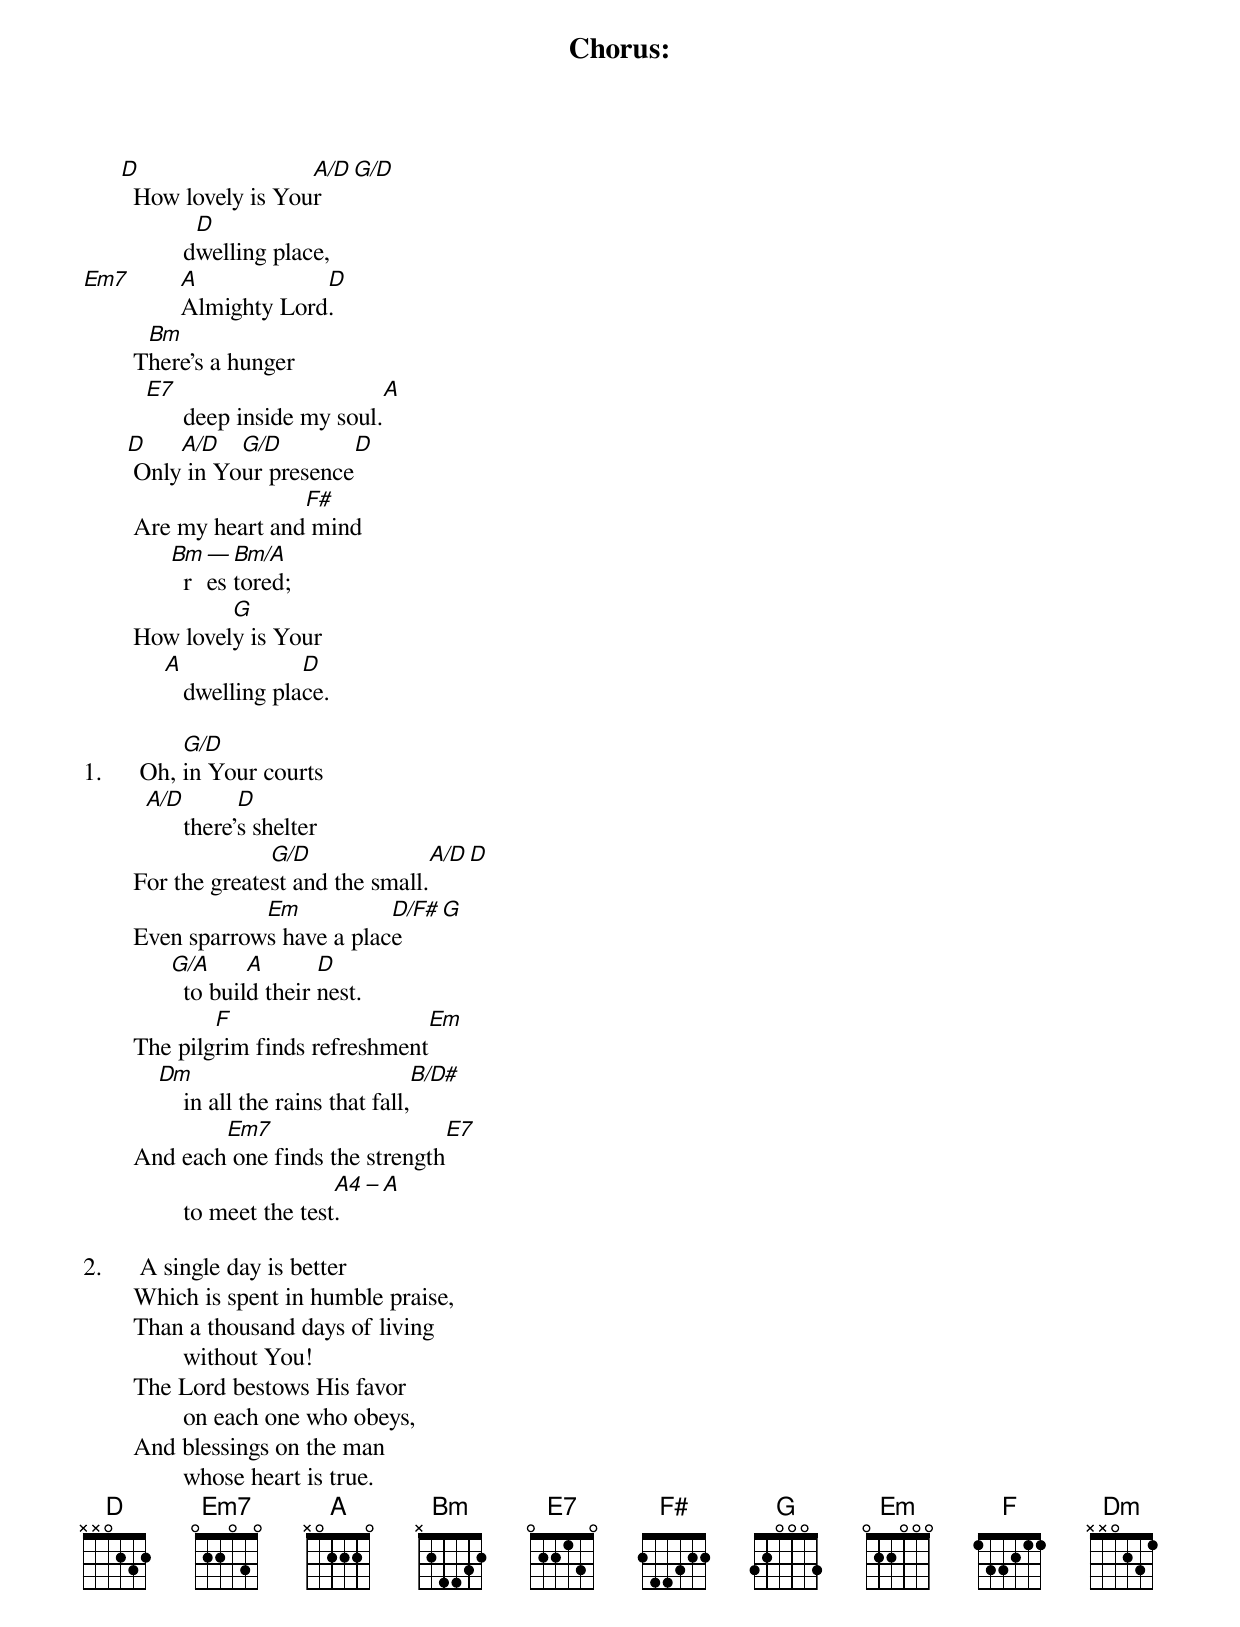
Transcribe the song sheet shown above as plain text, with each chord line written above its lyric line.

Chorus:
      D                  A/D  G/D
	How lovely is Your
                 D
		dwelling place,
Em7     A            D
	Almighty Lord.
         Bm
	There’s a hunger
          E7                         A
		deep inside my soul.
       D    A/D   G/D          D
	Only in Your presence
                        F#
	Are my heart and mind
              Bm — Bm/A
		restored;
                 G
	How lovely is Your
             A              D
		dwelling place.

            G/D
1.	Oh, in Your courts
          A/D         D
		there’s shelter
                      G/D                 A/D     D
	For the greatest and the small.
                    Em           D/F#       G
	Even sparrows have a place
              G/A      A       D
		to build their nest.
                F                             Em
	The pilgrim finds refreshment
            Dm                             B/D#
		in all the rains that fall,
                Em7                                  E7
	And each one finds the strength
                                A4 – A
		to meet the test.

2.	A single day is better
	Which is spent in humble praise,
	Than a thousand days of living
		without You!
	The Lord bestows His favor
		on each one who obeys,
	And blessings on the man
		whose heart is true.
